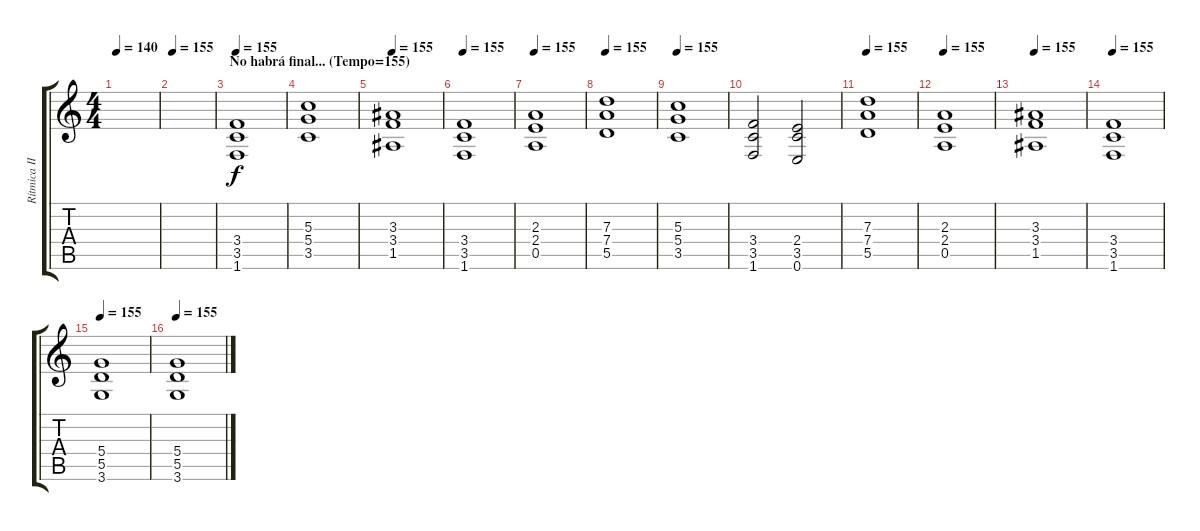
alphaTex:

\track ("Rítmica II" "Rítmica II") {instrument distortionguitar}
\staff {score tabs}
\tuning (E4 B3 G3 D3 A2 E2) {hide}
\ts (4 4)
\tempo 140
\clef g2
\ks c
|
\tempo 155
|
\section ("" "No habrá final... (Tempo=155)")
\tempo 155
(3.4 3.5 1.6).1 |
(5.3 5.4 3.5).1 |
\tempo 155
(3.3 3.4 1.5).1 |
\tempo 155
(3.4 3.5 1.6).1 |
\tempo 155
(2.3 2.4 0.5).1 |
\tempo 155
(7.3 7.4 5.5).1 |
\tempo 155
(5.3 5.4 3.5).1 |
(3.4 3.5 1.6).2 (2.4 3.5 0.6).2 |
\tempo 155
(7.3 7.4 5.5).1 |
\tempo 155
(2.3 2.4 0.5).1 |
\tempo 155
(3.3 3.4 1.5).1 |
\tempo 155
(3.4 3.5 1.6).1 |
\tempo 155
(5.4 5.5 3.6).1 |
\tempo 155
(5.4 5.5 3.6).1
